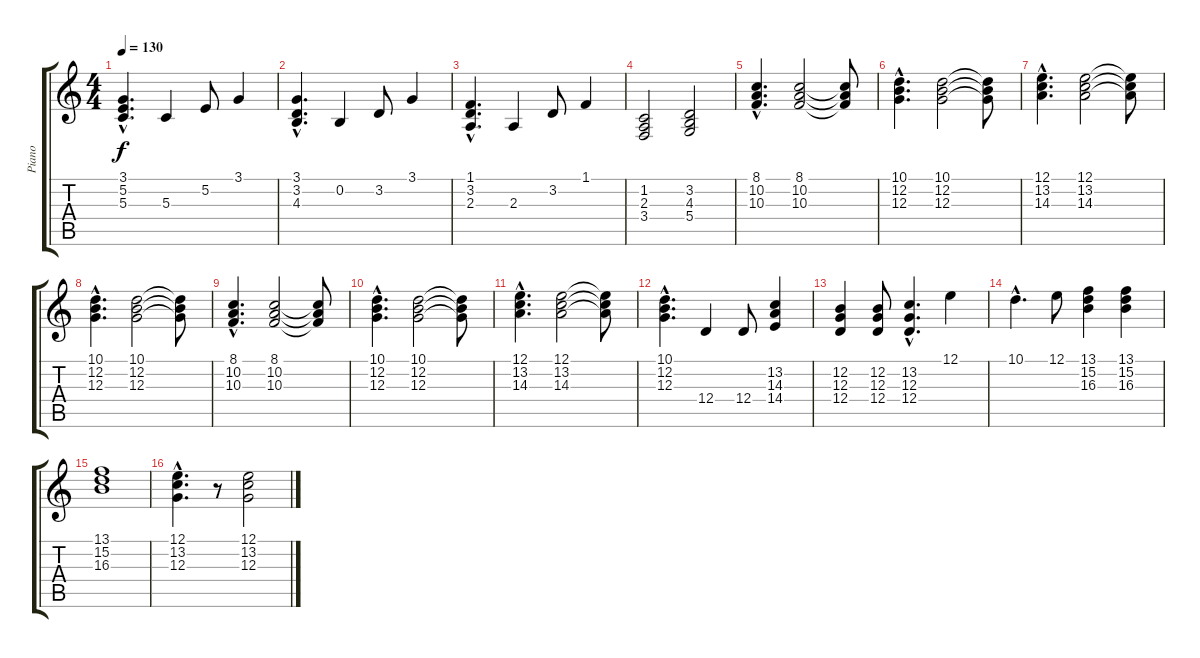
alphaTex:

\track ("Piano" "Piano") {instrument electricgrandpiano}
\staff {score tabs}
\tuning (E4 B3 G3 D3 A2 E2) {hide}
\ts (4 4)
\tempo 130
\clef g2
\ks c
(3.1{hac} 5.2{hac} 5.3{hac}).4{d dy f} 5.3.4 5.2.8 3.1.4 |
(3.1{hac} 3.2{hac} 4.3{hac}).4{d} 0.2.4 3.2.8 3.1.4 |
(1.1{hac} 3.2{hac} 2.3{hac}).4{d} 2.3.4 3.2.8 1.1.4 |
(1.2 2.3 3.4).2 (3.2 4.3 5.4).2 |
(8.1{hac} 10.2{hac} 10.3{hac}).4{d} (8.1 10.2 10.3).2 (8.1{t} 10.2{t} 10.3{t}).8 |
(10.1{hac} 12.2{hac} 12.3{hac}).4{d} (10.1 12.2 12.3).2 (10.1{t} 12.2{t} 12.3{t}).8 |
(12.1{hac} 13.2{hac} 14.3{hac}).4{d} (12.1 13.2 14.3).2 (12.1{t} 13.2{t} 14.3{t}).8 |
(10.1{hac} 12.2{hac} 12.3{hac}).4{d} (10.1 12.2 12.3).2 (10.1{t} 12.2{t} 12.3{t}).8 |
(8.1{hac} 10.2{hac} 10.3{hac}).4{d} (8.1 10.2 10.3).2 (8.1{t} 10.2{t} 10.3{t}).8 |
(10.1{hac} 12.2{hac} 12.3{hac}).4{d} (10.1 12.2 12.3).2 (10.1{t} 12.2{t} 12.3{t}).8 |
(12.1{hac} 13.2{hac} 14.3{hac}).4{d} (12.1 13.2 14.3).2 (12.1{t} 13.2{t} 14.3{t}).8 |
(10.1{hac} 12.2{hac} 12.3{hac}).4{d} 12.4.4 12.4.8 (13.2 14.3 14.4).4 |
(12.2 12.3 12.4).4 (12.2 12.3 12.4).8 (13.2{hac} 12.3{hac} 12.4{hac}).4{d} 12.1.4 |
10.1{hac}.4{d} 12.1.8 (13.1 15.2 16.3).4 (13.1 15.2 16.3).4 |
(13.1 15.2 16.3).1 |
(12.1{hac} 13.2{hac} 12.3{hac}).4{d} r.8 (12.1 13.2 12.3).2
